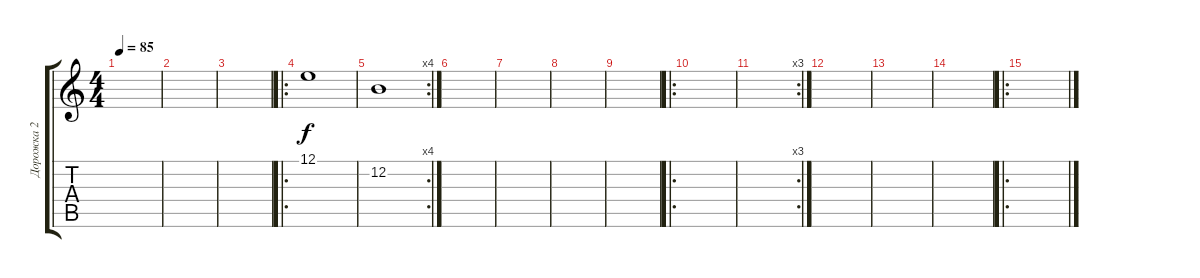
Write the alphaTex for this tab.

\track ("Дорожка 2" "Дорожка 2") {instrument fx6goblins}
\staff {score tabs}
\tuning (E4 B3 G3 D3 A2 E2) {hide}
\ts (4 4)
\tempo 85
\clef g2
\ks c
|
|
|
\ro
12.1.1 |
\rc 4
12.2.1 |
|
|
|
|
\ro
|
\rc 3
|
|
|
|
\ro
